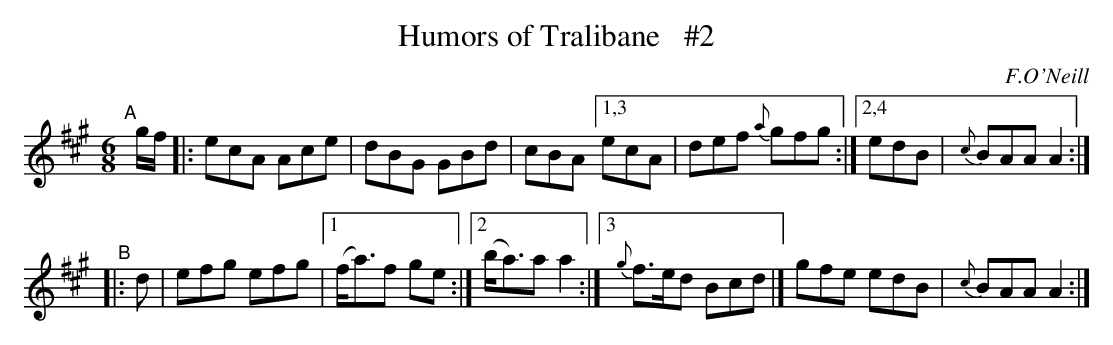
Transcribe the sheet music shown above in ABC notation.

X:1
T: Humors of Tralibane   #2
O: F.O'Neill
M: 6/8
K: A
"^A"[|] g/f/ \
|: ecA Ace | dBG GBd | cBA [1,3 ecA | def {a}gfg :|\
                           [2,4 edB | {c}BAA A2 :|
"^B"\
|: d | efg efg |[1 (f<a)f ge \
              :|[2 (b<a)a a2 \
              :|[3 {g}f>ed Bcd |] gfe edB | {c}BAA A2 :|
